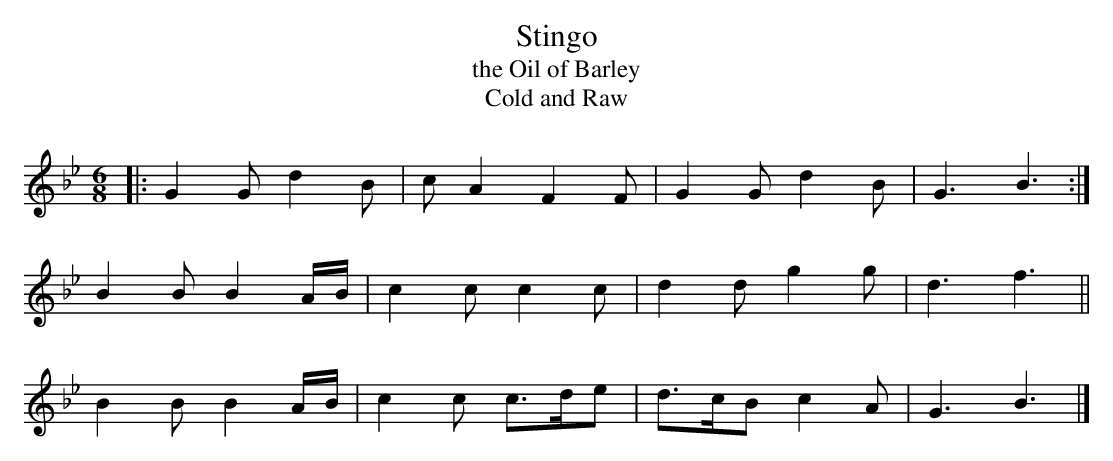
X:1
T: Stingo
T: the Oil of Barley
T: Cold and Raw
M: 6/8
L: 1/16
K: Gm
|:\
G4G2 d4B2 | c2A4 F4F2  | G4G2  d4B2 | G6 B6 :|
B4B2 B4AB | c4c2 c4c2  | d4d2  g4g2 | d6 f6 ||
B4B2 B4AB | c4c2 c3de2 | d3cB2 c4A2 | G6 B6 |]
